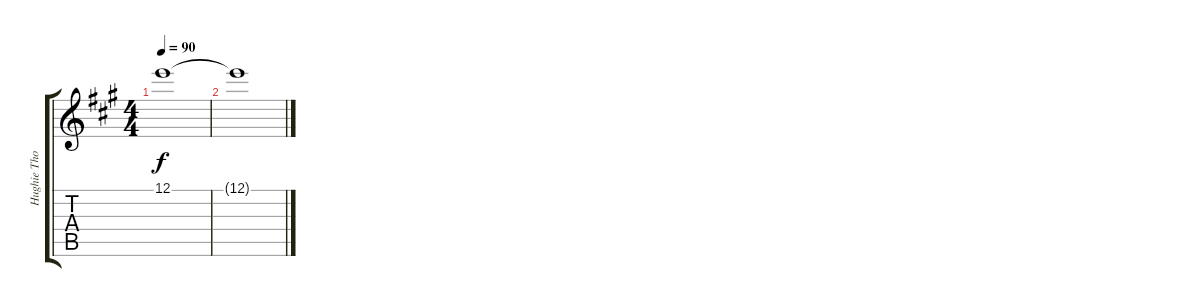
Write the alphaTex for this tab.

\track ("Hughie Thomasson Guitar" "Hughie Tho") {instrument overdrivenguitar}
\staff {score tabs}
\tuning (E4 B3 G3 D3 A2 E2) {hide}
\ts (4 4)
\tempo 90
\clef g2
\ks a
12.1{t}.1{dy f} |
12.1{t}.1
